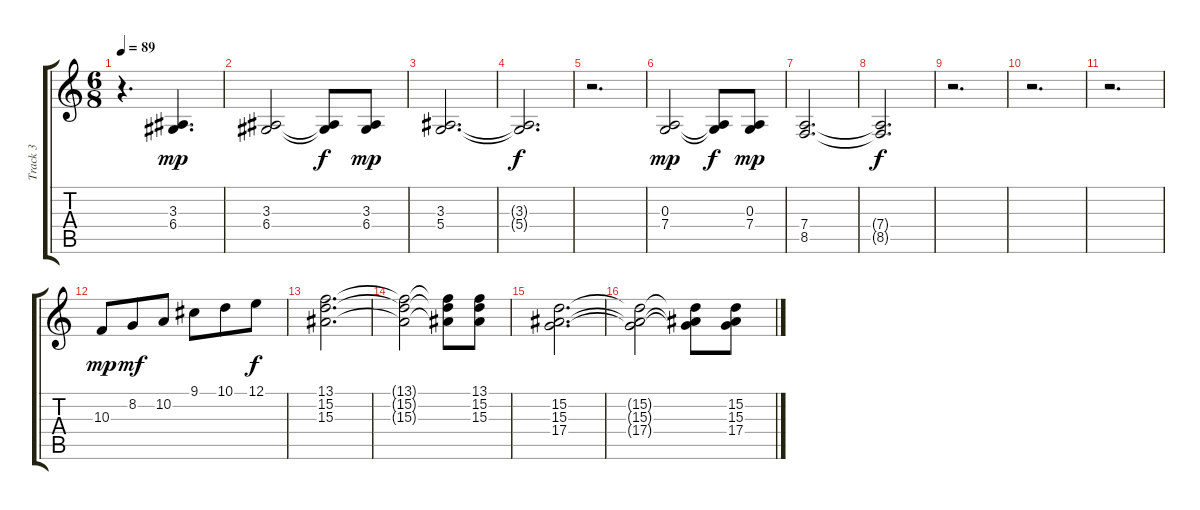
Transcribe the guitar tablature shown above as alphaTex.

\track ("Track 3" "Track 3") {instrument stringensemble1}
\staff {score tabs}
\tuning (E4 B3 G3 D3 A2 E2) {hide}
\ts (6 8)
\tempo 89
\clef g2
\ks c
r.4{d dy f} (3.3 6.4).4{d dy mp} |
(3.3 6.4).2 (3.3{t} 6.4{t}).8{dy f} (3.3 6.4).8{dy mp} |
(3.3 5.4).2{d} |
(3.3{t} 5.4{t}).2{d dy f} |
r.2{d} |
(0.3 7.4).2{dy mp} (0.3{t} 7.4{t}).8{dy f} (0.3 7.4).8{dy mp} |
(7.4 8.5).2{d} |
(7.4{t} 8.5{t}).2{d dy f} |
r.2{d} |
r.2{d} |
r.2{d} |
10.3.8{dy mp} 8.2.8{dy mf} 10.2.8 9.1.8 10.1.8 12.1.8{dy f} |
(13.1 15.2 15.3).2{d} |
(13.1{t} 15.2{t} 15.3{t}).2 (13.1{t} 15.2{t} 15.3{t}).8 (13.1 15.2 15.3).8 |
(15.2 15.3 17.4).2{d} |
(15.2{t} 15.3{t} 17.4{t}).2 (15.2{t} 15.3{t} 17.4{t}).8 (15.2 15.3 17.4).8
